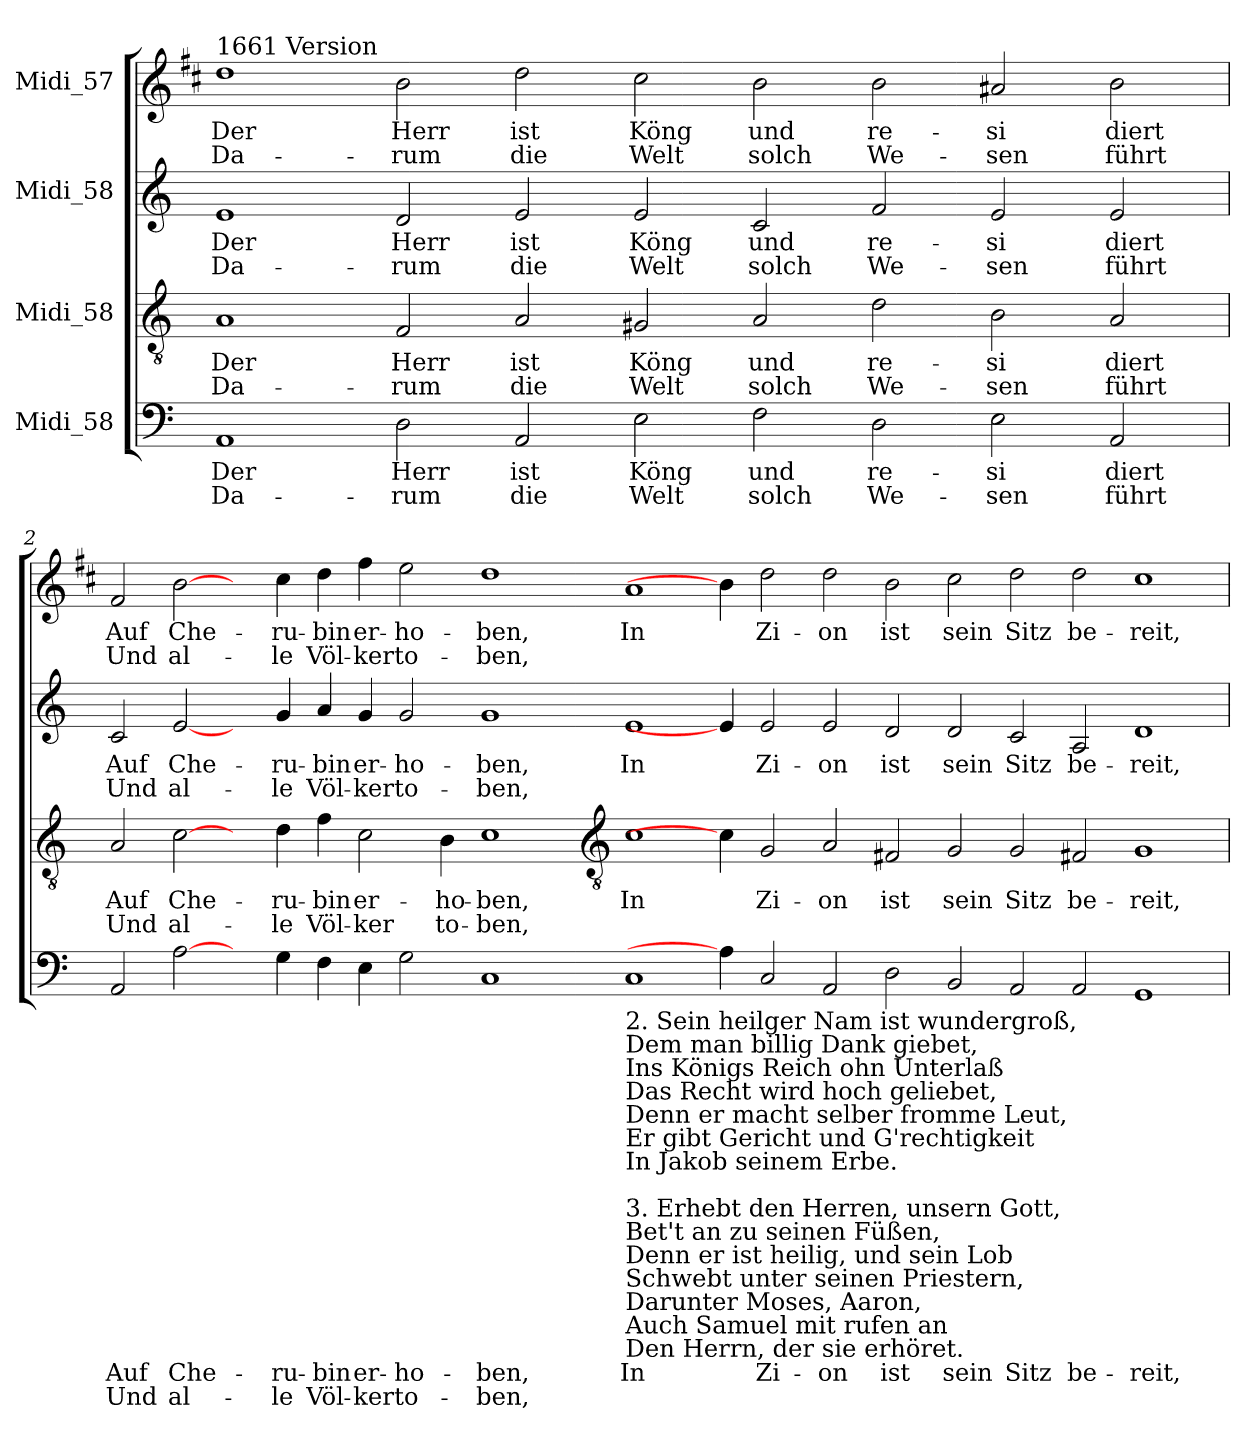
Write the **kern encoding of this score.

**kern	**text	**text	**kern	**text	**text	**kern	**text	**text	**kern	**text	**text
*part4	*part4	*part4	*part3	*part3	*part3	*part2	*part2	*part2	*part1	*part1	*part1
*staff4	*staff4	*staff4	*staff3	*staff3	*staff3	*staff2	*staff2	*staff2	*staff1	*staff1	*staff1
*I"Midi_58	*	*	*I"Midi_58	*	*	*I"Midi_58	*	*	*I"Midi_57	*	*
*clefF4	*	*	*clefGv2	*	*	*clefG2	*	*	*clefG2	*	*
*	*	*	*	*	*	*	*	*	*ITrd1c2	*	*
*k[]	*	*	*k[]	*	*	*k[]	*	*	*k[]	*	*
*C:	*	*	*C:	*	*	*C:	*	*	*C:	*	*
=1	=1	=1	=1	=1	=1	=1	=1	=1	=1	=1	=1
!	!	!	!	!	!	!	!	!	!LO:TX:a:t=1661 Version	!	!
!	!LO:LY:b	!LO:LY:b	!	!LO:LY:b	!LO:LY:b	!	!LO:LY:b	!LO:LY:b	!	!LO:LY:b	!LO:LY:b
1AA	Der	Da-	1A	Der	Da-	1e	Der	Da-	1cc	Der	Da-
!	!LO:LY:b	!LO:LY:b	!	!LO:LY:b	!LO:LY:b	!	!LO:LY:b	!LO:LY:b	!	!LO:LY:b	!LO:LY:b
2D	-Herr	rum	2F	-Herr	rum	2d	-Herr	rum	2a	-Herr	rum
!	!LO:LY:b	!LO:LY:b	!	!LO:LY:b	!LO:LY:b	!	!LO:LY:b	!LO:LY:b	!	!LO:LY:b	!LO:LY:b
2AA	ist	die	2A	ist	die	2e	ist	die	2cc	ist	die
!	!LO:LY:b	!LO:LY:b	!	!LO:LY:b	!LO:LY:b	!	!LO:LY:b	!LO:LY:b	!	!LO:LY:b	!LO:LY:b
2E	Köng	Welt	2G#X	Köng	Welt	2e	Köng	Welt	2b	Köng	Welt
!	!LO:LY:b	!LO:LY:b	!	!LO:LY:b	!LO:LY:b	!	!LO:LY:b	!LO:LY:b	!	!LO:LY:b	!LO:LY:b
2F	und	solch	2A	und	solch	2c	und	solch	2a	und	solch
!	!LO:LY:b	!LO:LY:b	!	!LO:LY:b	!LO:LY:b	!	!LO:LY:b	!LO:LY:b	!	!LO:LY:b	!LO:LY:b
2D	re-	-We-	2d	re-	-We-	2f	re-	-We-	2a	re-	-We-
!	!LO:LY:b	!LO:LY:b	!	!LO:LY:b	!LO:LY:b	!	!LO:LY:b	!LO:LY:b	!	!LO:LY:b	!LO:LY:b
2E	-si	sen	2B	-si	sen	2e	-si	sen	2g#X	-si	sen
!	!LO:LY:b	!LO:LY:b	!	!LO:LY:b	!LO:LY:b	!	!LO:LY:b	!LO:LY:b	!	!LO:LY:b	!LO:LY:b
2AA	diert	führt	2A	diert	führt	2e	diert	führt	2a	diert	führt
=2	=2	=2	=2	=2	=2	=2	=2	=2	=2	=2	=2
!	!LO:LY:b	!LO:LY:b	!	!LO:LY:b	!LO:LY:b	!	!LO:LY:b	!LO:LY:b	!	!LO:LY:b	!LO:LY:b
2AA	Auf	Und	2A	Auf	Und	2c	Auf	Und	2e	Auf	Und
!	!LO:LY:b	!LO:LY:b	!	!LO:LY:b	!LO:LY:b	!	!LO:LY:b	!LO:LY:b	!	!LO:LY:b	!LO:LY:b
[2A	Che-	-al-	[2c	Che-	-al-	[2e	Che-	-al-	[2a	Che-	-al-
4ryy	.	.	4ryy	.	.	4ryy	.	.	4ryy	.	.
!	!LO:LY:b	!LO:LY:b	!	!LO:LY:b	!LO:LY:b	!	!LO:LY:b	!LO:LY:b	!	!LO:LY:b	!LO:LY:b
4G	-ru-	-le	4d	-ru-	-le	4g	-ru-	-le	4b	-ru-	-le
!	!LO:LY:b	!LO:LY:b	!	!LO:LY:b	!LO:LY:b	!	!LO:LY:b	!LO:LY:b	!	!LO:LY:b	!LO:LY:b
4F	bin	Völ-	4f	bin	Völ-	4a	bin	Völ-	4cc	bin	Völ-
!	!LO:LY:b	!LO:LY:b	!	!LO:LY:b	!LO:LY:b	!	!LO:LY:b	!LO:LY:b	!	!LO:LY:b	!LO:LY:b
4E	-er-	-ker	2c	-er-	-ker	4g	-er-	-ker	4ee	-er-	-ker
!	!LO:LY:b	!LO:LY:b	!	!	!	!	!LO:LY:b	!LO:LY:b	!	!LO:LY:b	!LO:LY:b
2G	ho-	-to-	.	.	.	2g	ho-	-to-	2dd	ho-	-to-
!	!	!	!	!LO:LY:b	!LO:LY:b	!	!	!	!	!	!
.	.	.	4B	ho-	-to-	.	.	.	.	.	.
!	!LO:LY:b	!LO:LY:b	!	!LO:LY:b	!LO:LY:b	!	!LO:LY:b	!LO:LY:b	!	!LO:LY:b	!LO:LY:b
1C	-ben,	ben,	1c	-ben,	ben,	1g	-ben,	ben,	1cc	-ben,	ben,
!!LO:LB:g=z
=3-	=3-	=3-	=3-	=3-	=3-	=3-	=3-	=3-	=3-	=3-	=3-
*	*	*	*clefGv2	*	*	*	*	*	*	*	*
!LO:TX:b:t=2. Sein heilger Nam ist wundergroß,\nDem man billig Dank giebet,\nIns Königs Reich ohn Unterlaß\nDas Recht wird hoch geliebet,\nDenn er macht selber fromme Leut,\nEr gibt Gericht und G'rechtigkeit\nIn Jakob seinem Erbe.\n\n3. Erhebt den Herren, unsern Gott,\nBet't an zu seinen Füßen,\nDenn er ist heilig, und sein Lob\nSchwebt unter seinen Priestern,\nDarunter Moses, Aaron,\nAuch Samuel mit rufen an\nDen Herrn, der sie erhöret.	!	!	!	!	!	!	!	!	!	!	!
!	!LO:LY:b	!	!	!LO:LY:b	!	!	!LO:LY:b	!	!	!LO:LY:b	!
1C	In	.	1c	In	.	1e	In	.	1g	In	.
4A]	.	.	4c]	.	.	4e]	.	.	4a]	.	.
!	!LO:LY:b	!	!	!LO:LY:b	!	!	!LO:LY:b	!	!	!LO:LY:b	!
2C	Zi-	.	2G	Zi-	.	2e	Zi-	.	2cc	Zi-	.
!	!LO:LY:b	!	!	!LO:LY:b	!	!	!LO:LY:b	!	!	!LO:LY:b	!
2AA	-on	.	2A	-on	.	2e	-on	.	2cc	-on	.
!	!LO:LY:b	!	!	!LO:LY:b	!	!	!LO:LY:b	!	!	!LO:LY:b	!
2D	ist	.	2F#X	ist	.	2d	ist	.	2a	ist	.
!	!LO:LY:b	!	!	!LO:LY:b	!	!	!LO:LY:b	!	!	!LO:LY:b	!
2BB	sein	.	2G	sein	.	2d	sein	.	2b	sein	.
!	!LO:LY:b	!	!	!LO:LY:b	!	!	!LO:LY:b	!	!	!LO:LY:b	!
2AA	Sitz	.	2G	Sitz	.	2c	Sitz	.	2cc	Sitz	.
!	!LO:LY:b	!	!	!LO:LY:b	!	!	!LO:LY:b	!	!	!LO:LY:b	!
2AA	be-	.	2F#X	be-	.	2A	be-	.	2cc	be-	.
!	!LO:LY:b	!	!	!LO:LY:b	!	!	!LO:LY:b	!	!	!LO:LY:b	!
1GG	-reit,	.	1G	-reit,	.	1d	-reit,	.	1b	-reit,	.
=	=	=	=	=	=	=	=	=	=	=	=
*-	*-	*-	*-	*-	*-	*-	*-	*-	*-	*-	*-
